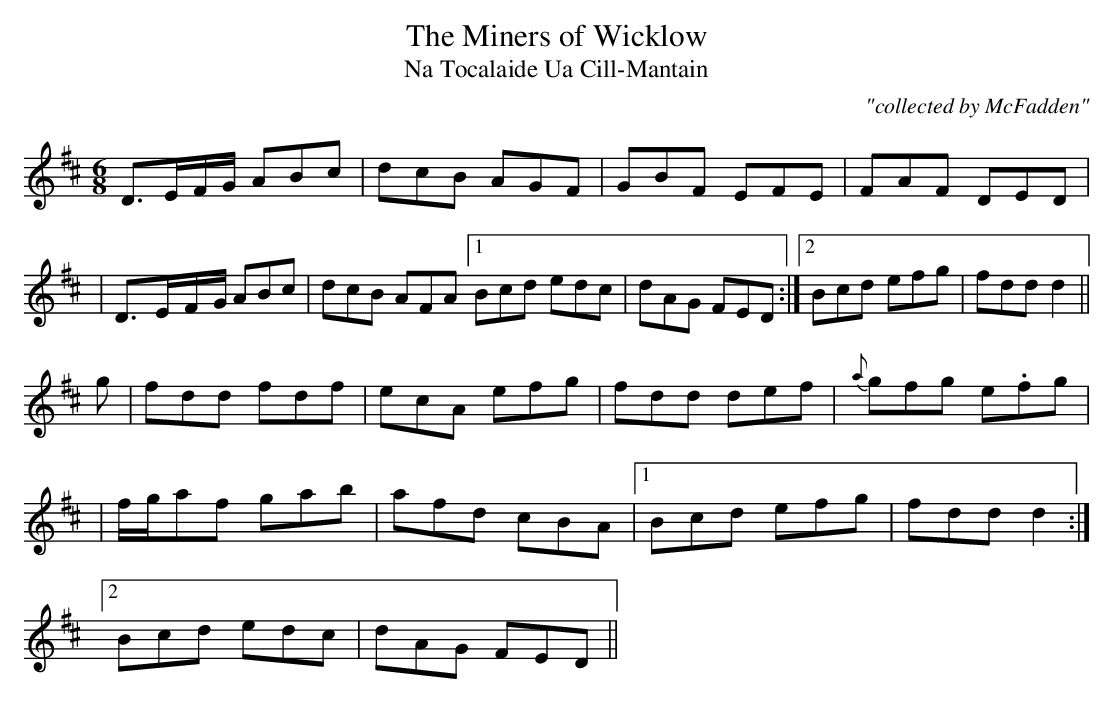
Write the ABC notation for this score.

X:1
T: Miners of Wicklow, The
T: Na Tocalaide Ua Cill-Mantain
C: "collected by McFadden"
M: 6/8
K: D
D3/2-E/-F/-G/ ABc|dcB AGF|GBF EFE|FAF DED|
|D3/2-E/-F/-G/ ABc|dcB AFA[1 Bcd edc|dAG FED:|[2 Bcd efg|fdd d2||
g|fdd fdf|ecA efg|fdd def|{a}gfg e.fg|
|f/-g/-af gab|afd cBA|[1 Bcd efg|fdd d2:|
[2 Bcd edc|dAG FED||
